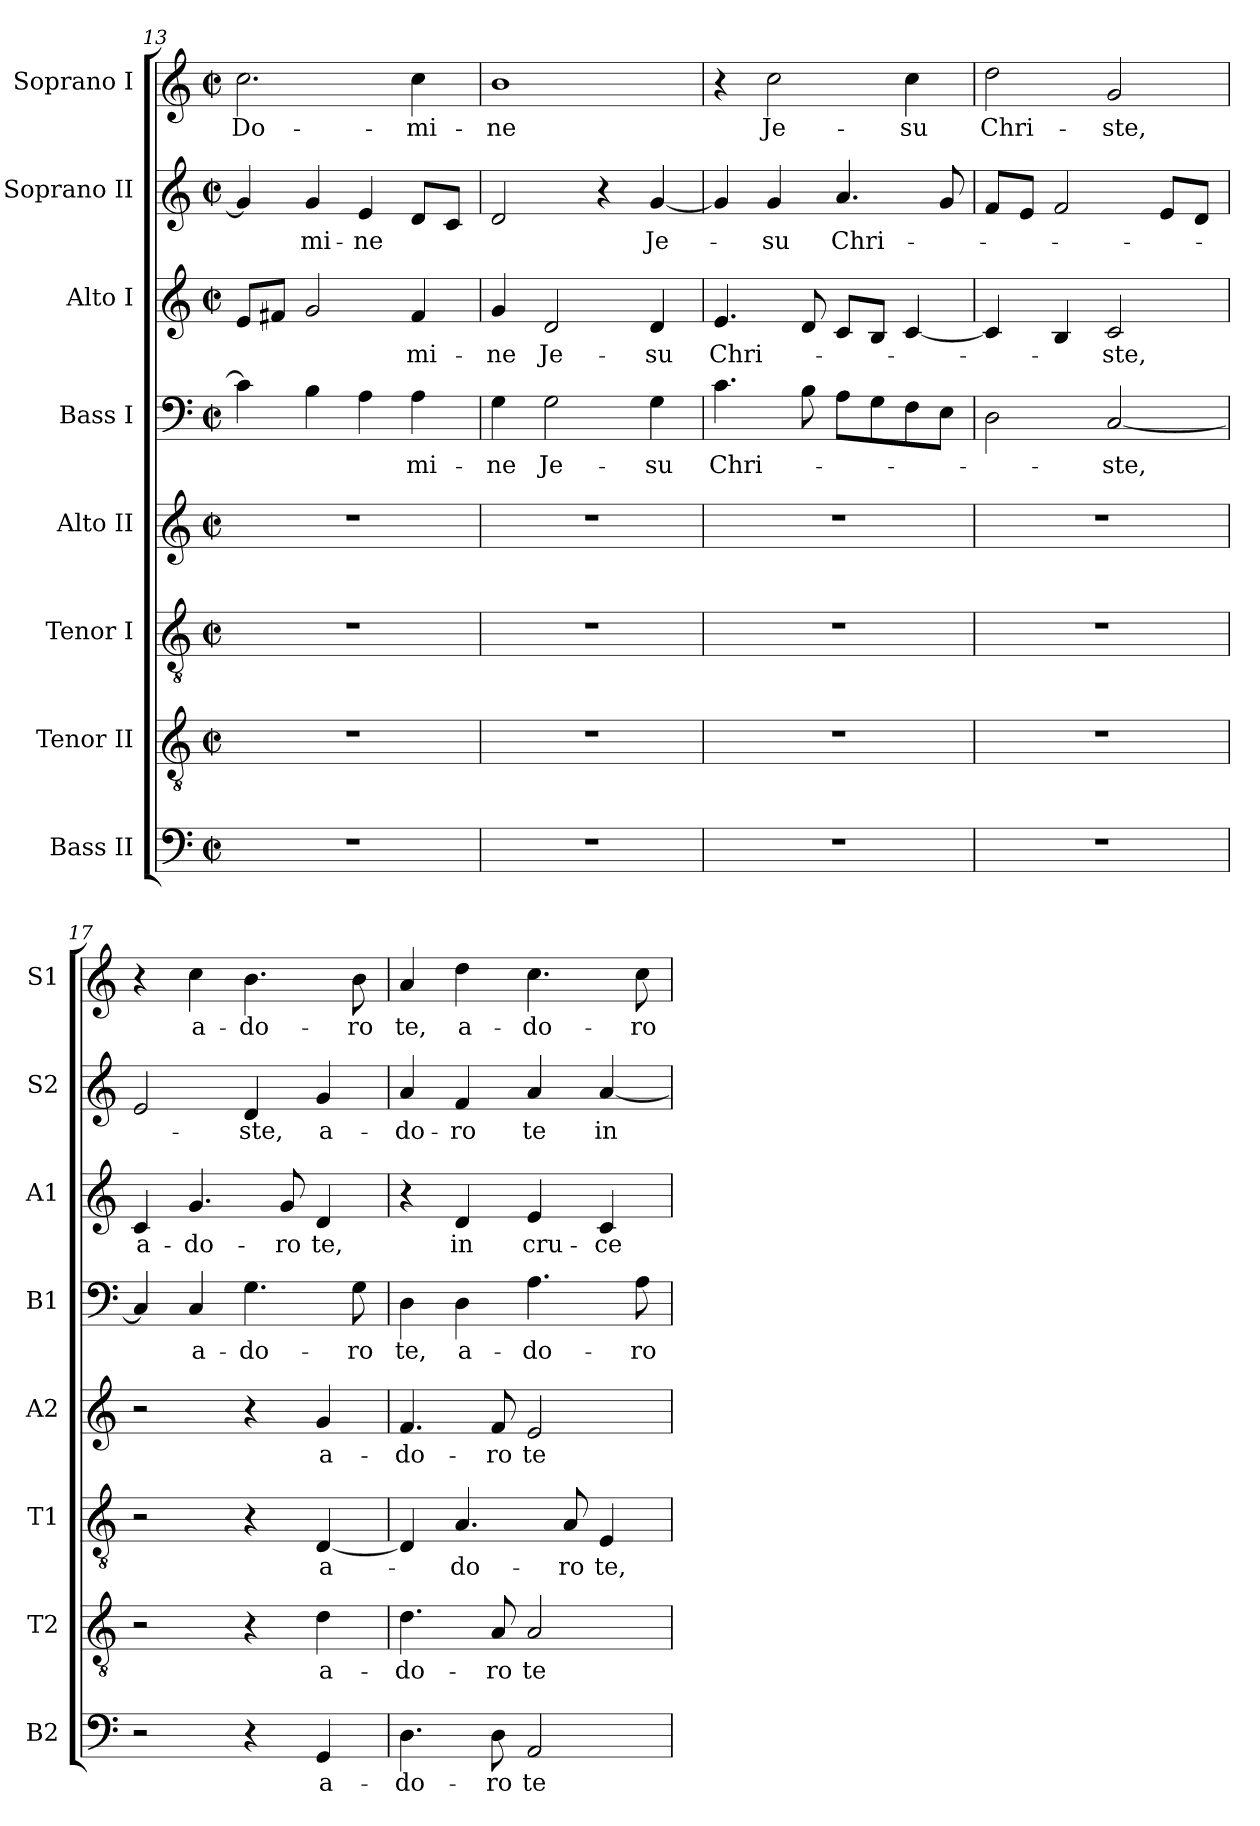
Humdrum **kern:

**kern	**text	**kern	**text	**kern	**text	**kern	**text	**kern	**text	**kern	**text	**kern	**text	**kern	**text
*part8	*part8	*part7	*part7	*part6	*part6	*part5	*part5	*part4	*part4	*part3	*part3	*part2	*part2	*part1	*part1
*staff8	*staff8	*staff7	*staff7	*staff6	*staff6	*staff5	*staff5	*staff4	*staff4	*staff3	*staff3	*staff2	*staff2	*staff1	*staff1
*I"Bass II	*	*I"Tenor II	*	*I"Tenor I	*	*I"Alto II	*	*I"Bass I	*	*I"Alto I	*	*I"Soprano II	*	*I"Soprano I	*
*I'B2	*	*I'T2	*	*I'T1	*	*I'A2	*	*I'B1	*	*I'A1	*	*I'S2	*	*I'S1	*
!!LO:PB:g=z
*clefF4	*	*clefGv2	*	*clefGv2	*	*clefG2	*	*clefF4	*	*clefG2	*	*clefG2	*	*clefG2	*
*k[]	*	*k[]	*	*k[]	*	*k[]	*	*k[]	*	*k[]	*	*k[]	*	*k[]	*
*C:	*	*C:	*	*C:	*	*C:	*	*C:	*	*C:	*	*C:	*	*C:	*
*M2/2	*	*M2/2	*	*M2/2	*	*M2/2	*	*M2/2	*	*M2/2	*	*M2/2	*	*M2/2	*
*met(c|)	*	*met(c|)	*	*met(c|)	*	*met(c|)	*	*met(c|)	*	*met(c|)	*	*met(c|)	*	*met(c|)	*
=13	=13	=13	=13	=13	=13	=13	=13	=13	=13	=13	=13	=13	=13	=13	=13
1r	.	1r	.	1r	.	1r	.	4c\]	.	8e/L	.	4g/]	.	2.cc\	Do-
.	.	.	.	.	.	.	.	.	.	8f#X/J	.	.	.	.	.
.	.	.	.	.	.	.	.	4B\	.	2g/	.	4g/	-mi-	.	.
.	.	.	.	.	.	.	.	4A\	.	.	.	4e/	-ne	.	.
.	.	.	.	.	.	.	.	4A\	-mi-	4f#/	-mi-	8d/L	.	4cc\	-mi-
.	.	.	.	.	.	.	.	.	.	.	.	8c/J	.	.	.
=14	=14	=14	=14	=14	=14	=14	=14	=14	=14	=14	=14	=14	=14	=14	=14
1r	.	1r	.	1r	.	1r	.	4G\	-ne	4g/	-ne	2d/	.	1b	-ne
.	.	.	.	.	.	.	.	2G\	Je-	2d/	Je-	.	.	.	.
.	.	.	.	.	.	.	.	.	.	.	.	4r	.	.	.
.	.	.	.	.	.	.	.	4G\	-su	4d/	-su	[<4g/	Je-	.	.
=15	=15	=15	=15	=15	=15	=15	=15	=15	=15	=15	=15	=15	=15	=15	=15
1r	.	1r	.	1r	.	1r	.	4.c\	Chri-	4.e/	Chri-	4g/]	.	4r	.
.	.	.	.	.	.	.	.	.	.	.	.	4g/	-su	2cc\	Je-
.	.	.	.	.	.	.	.	8B\	.	8d/	.	.	.	.	.
.	.	.	.	.	.	.	.	8A\L	.	8c/L	.	4.a/	Chri-	.	.
.	.	.	.	.	.	.	.	8G\	.	8B/J	.	.	.	.	.
.	.	.	.	.	.	.	.	8F\	.	[<4c/	.	.	.	4cc\	-su
.	.	.	.	.	.	.	.	8E\J	.	.	.	8g/	.	.	.
=16	=16	=16	=16	=16	=16	=16	=16	=16	=16	=16	=16	=16	=16	=16	=16
1r	.	1r	.	1r	.	1r	.	2D\	.	4c/]	.	8f/L	.	2dd\	Chri-
.	.	.	.	.	.	.	.	.	.	.	.	8e/J	.	.	.
.	.	.	.	.	.	.	.	.	.	4B/	.	2f/	.	.	.
.	.	.	.	.	.	.	.	[<2C/	-ste,	2c/	-ste,	.	.	2g/	-ste,
.	.	.	.	.	.	.	.	.	.	.	.	8e/L	.	.	.
.	.	.	.	.	.	.	.	.	.	.	.	8d/J	.	.	.
!!LO:PB:g=z
=17	=17	=17	=17	=17	=17	=17	=17	=17	=17	=17	=17	=17	=17	=17	=17
2r	.	2r	.	2r	.	2r	.	4C/]	.	4c/	a-	2e/	.	4r	.
.	.	.	.	.	.	.	.	4C/	a-	4.g/	-do-	.	.	4cc\	a-
4r	.	4r	.	4r	.	4r	.	4.G\	-do-	.	.	4d/	-ste,	4.b\	-do-
.	.	.	.	.	.	.	.	.	.	8g/	-ro	.	.	.	.
4GG/	a-	4d\	a-	[<4D/	a-	4g/	a-	.	.	4d/	te,	4g/	a-	.	.
.	.	.	.	.	.	.	.	8G\	-ro	.	.	.	.	8b\	-ro
=18	=18	=18	=18	=18	=18	=18	=18	=18	=18	=18	=18	=18	=18	=18	=18
4.D\	-do-	4.d\	-do-	4D/]	.	4.f/	-do-	4D\	te,	4r	.	4a/	-do-	4a/	te,
.	.	.	.	4.A/	-do-	.	.	4D\	a-	4d/	in	4f/	-ro	4dd\	a-
8D\	-ro	8A/	-ro	.	.	8f/	-ro	.	.	.	.	.	.	.	.
2AA/	te	2A/	te	.	.	2e/	te	4.A\	-do-	4e/	cru-	4a/	te	4.cc\	-do-
.	.	.	.	8A/	-ro	.	.	.	.	.	.	.	.	.	.
.	.	.	.	4E/	te,	.	.	.	.	4c/	-ce	[<4a/	in	.	.
.	.	.	.	.	.	.	.	8A\	-ro	.	.	.	.	8cc\	-ro
=	=	=	=	=	=	=	=	=	=	=	=	=	=	=	=
*-	*-	*-	*-	*-	*-	*-	*-	*-	*-	*-	*-	*-	*-	*-	*-
